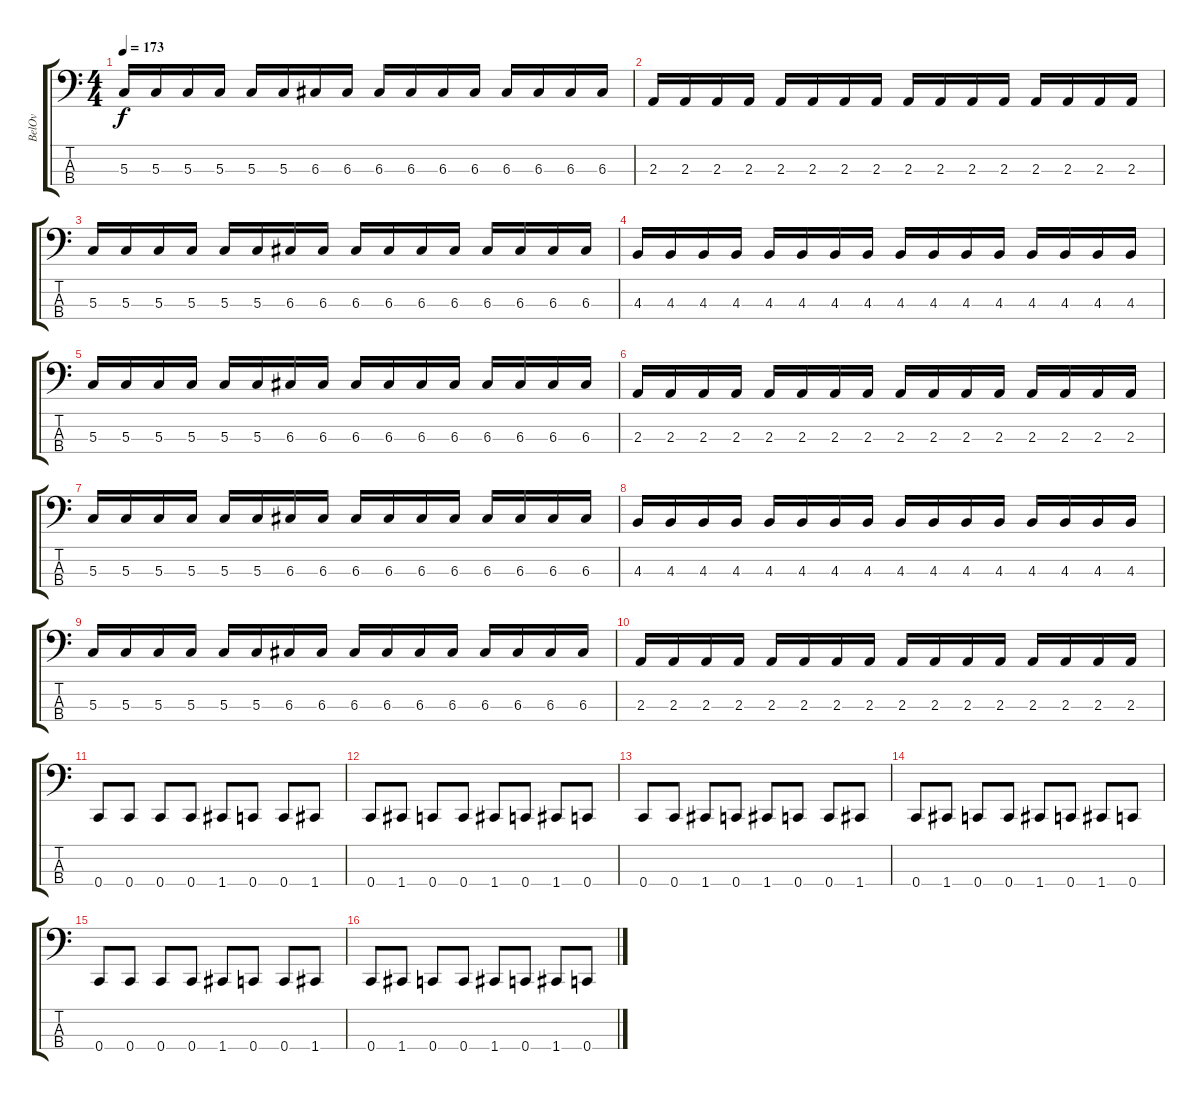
\track ("BelOv" "BelOv") {instrument electricbasspick}
\staff {score tabs}
\tuning (F2 C2 G1 C1) {hide}
\ts (4 4)
\tempo 173
\clef f4
\ks c
5.3.16{dy f} 5.3.16 5.3.16 5.3.16 5.3.16 5.3.16 6.3.16 6.3.16 6.3.16 6.3.16 6.3.16 6.3.16 6.3.16 6.3.16 6.3.16 6.3.16 |
2.3.16 2.3.16 2.3.16 2.3.16 2.3.16 2.3.16 2.3.16 2.3.16 2.3.16 2.3.16 2.3.16 2.3.16 2.3.16 2.3.16 2.3.16 2.3.16 |
5.3.16 5.3.16 5.3.16 5.3.16 5.3.16 5.3.16 6.3.16 6.3.16 6.3.16 6.3.16 6.3.16 6.3.16 6.3.16 6.3.16 6.3.16 6.3.16 |
4.3.16 4.3.16 4.3.16 4.3.16 4.3.16 4.3.16 4.3.16 4.3.16 4.3.16 4.3.16 4.3.16 4.3.16 4.3.16 4.3.16 4.3.16 4.3.16 |
5.3.16 5.3.16 5.3.16 5.3.16 5.3.16 5.3.16 6.3.16 6.3.16 6.3.16 6.3.16 6.3.16 6.3.16 6.3.16 6.3.16 6.3.16 6.3.16 |
2.3.16 2.3.16 2.3.16 2.3.16 2.3.16 2.3.16 2.3.16 2.3.16 2.3.16 2.3.16 2.3.16 2.3.16 2.3.16 2.3.16 2.3.16 2.3.16 |
5.3.16 5.3.16 5.3.16 5.3.16 5.3.16 5.3.16 6.3.16 6.3.16 6.3.16 6.3.16 6.3.16 6.3.16 6.3.16 6.3.16 6.3.16 6.3.16 |
4.3.16 4.3.16 4.3.16 4.3.16 4.3.16 4.3.16 4.3.16 4.3.16 4.3.16 4.3.16 4.3.16 4.3.16 4.3.16 4.3.16 4.3.16 4.3.16 |
5.3.16 5.3.16 5.3.16 5.3.16 5.3.16 5.3.16 6.3.16 6.3.16 6.3.16 6.3.16 6.3.16 6.3.16 6.3.16 6.3.16 6.3.16 6.3.16 |
2.3.16 2.3.16 2.3.16 2.3.16 2.3.16 2.3.16 2.3.16 2.3.16 2.3.16 2.3.16 2.3.16 2.3.16 2.3.16 2.3.16 2.3.16 2.3.16 |
0.4.8 0.4.8 0.4.8 0.4.8 1.4.8 0.4.8 0.4.8 1.4.8 |
0.4.8 1.4.8 0.4.8 0.4.8 1.4.8 0.4.8 1.4.8 0.4.8 |
0.4.8 0.4.8 1.4.8 0.4.8 1.4.8 0.4.8 0.4.8 1.4.8 |
0.4.8 1.4.8 0.4.8 0.4.8 1.4.8 0.4.8 1.4.8 0.4.8 |
0.4.8 0.4.8 0.4.8 0.4.8 1.4.8 0.4.8 0.4.8 1.4.8 |
0.4.8 1.4.8 0.4.8 0.4.8 1.4.8 0.4.8 1.4.8 0.4.8
